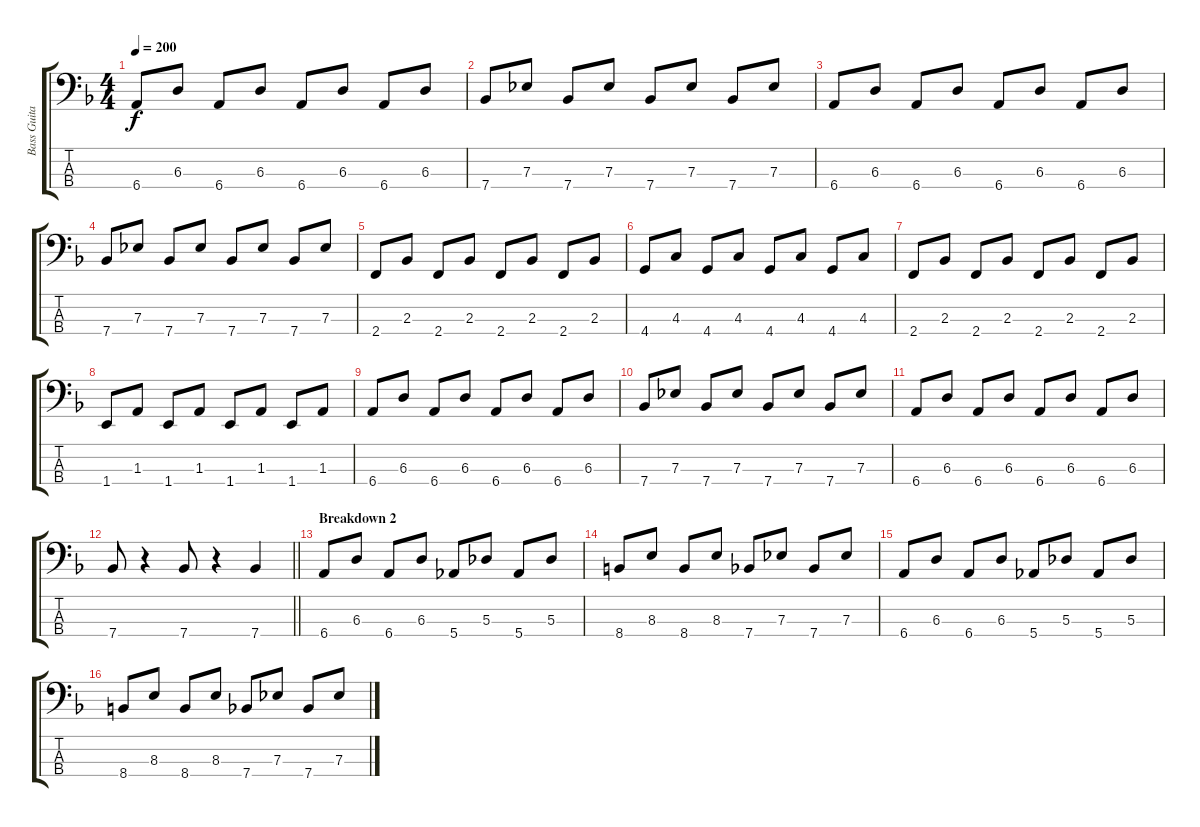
\track ("Bass Guitar" "Bass Guita") {instrument electricbassfinger}
\staff {score tabs}
\tuning (Gb2 Db2 Ab1 Eb1) {hide}
\ts (4 4)
\tempo 200
\clef f4
\ks dminor
6.4.8{dy f} 6.3.8 6.4.8 6.3.8 6.4.8 6.3.8 6.4.8 6.3.8 |
7.4.8 7.3.8 7.4.8 7.3.8 7.4.8 7.3.8 7.4.8 7.3.8 |
6.4.8 6.3.8 6.4.8 6.3.8 6.4.8 6.3.8 6.4.8 6.3.8 |
7.4.8 7.3.8 7.4.8 7.3.8 7.4.8 7.3.8 7.4.8 7.3.8 |
2.4.8 2.3.8 2.4.8 2.3.8 2.4.8 2.3.8 2.4.8 2.3.8 |
4.4.8 4.3.8 4.4.8 4.3.8 4.4.8 4.3.8 4.4.8 4.3.8 |
2.4.8 2.3.8 2.4.8 2.3.8 2.4.8 2.3.8 2.4.8 2.3.8 |
1.4.8 1.3.8 1.4.8 1.3.8 1.4.8 1.3.8 1.4.8 1.3.8 |
6.4.8 6.3.8 6.4.8 6.3.8 6.4.8 6.3.8 6.4.8 6.3.8 |
7.4.8 7.3.8 7.4.8 7.3.8 7.4.8 7.3.8 7.4.8 7.3.8 |
6.4.8 6.3.8 6.4.8 6.3.8 6.4.8 6.3.8 6.4.8 6.3.8 |
\barLineRight lightlight
7.4.8 r.4 7.4.8 r.4 7.4.4 |
\section ("" "Breakdown 2")
6.4.8 6.3.8 6.4.8 6.3.8 5.4.8 5.3.8 5.4.8 5.3.8 |
8.4.8 8.3.8 8.4.8 8.3.8 7.4.8 7.3.8 7.4.8 7.3.8 |
6.4.8 6.3.8 6.4.8 6.3.8 5.4.8 5.3.8 5.4.8 5.3.8 |
8.4.8 8.3.8 8.4.8 8.3.8 7.4.8 7.3.8 7.4.8 7.3.8
